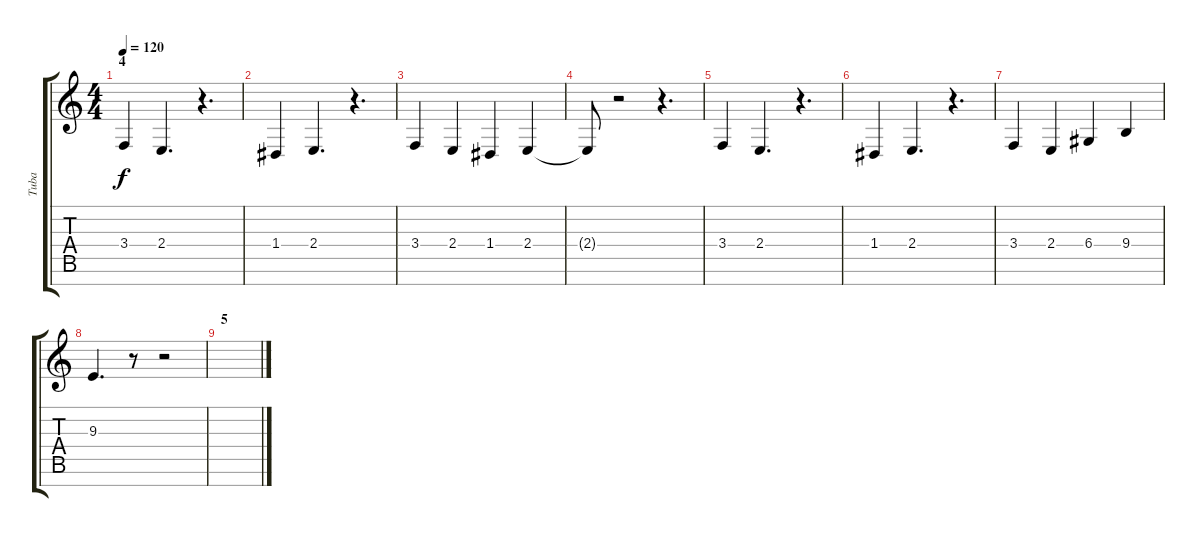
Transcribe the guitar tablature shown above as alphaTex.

\track ("Tuba" "Tuba") {instrument tuba}
\staff {score tabs}
\tuning (E4 B3 G3 D3 A2 E2 B1) {hide}
\ts (4 4)
\section ("" "4")
\tempo 120
\clef g2
\ks c
3.4.4{dy f volume 12} 2.4.4{d} r.4{d} |
1.4.4 2.4.4{d} r.4{d} |
3.4.4 2.4.4 1.4.4 2.4.4 |
2.4{t}.8 r.2 r.4{d} |
3.4.4 2.4.4{d} r.4{d} |
1.4.4 2.4.4{d} r.4{d} |
3.4.4 2.4.4 6.4.4 9.4.4 |
9.3.4{d} r.8 r.2 |
\section ("" "5")
